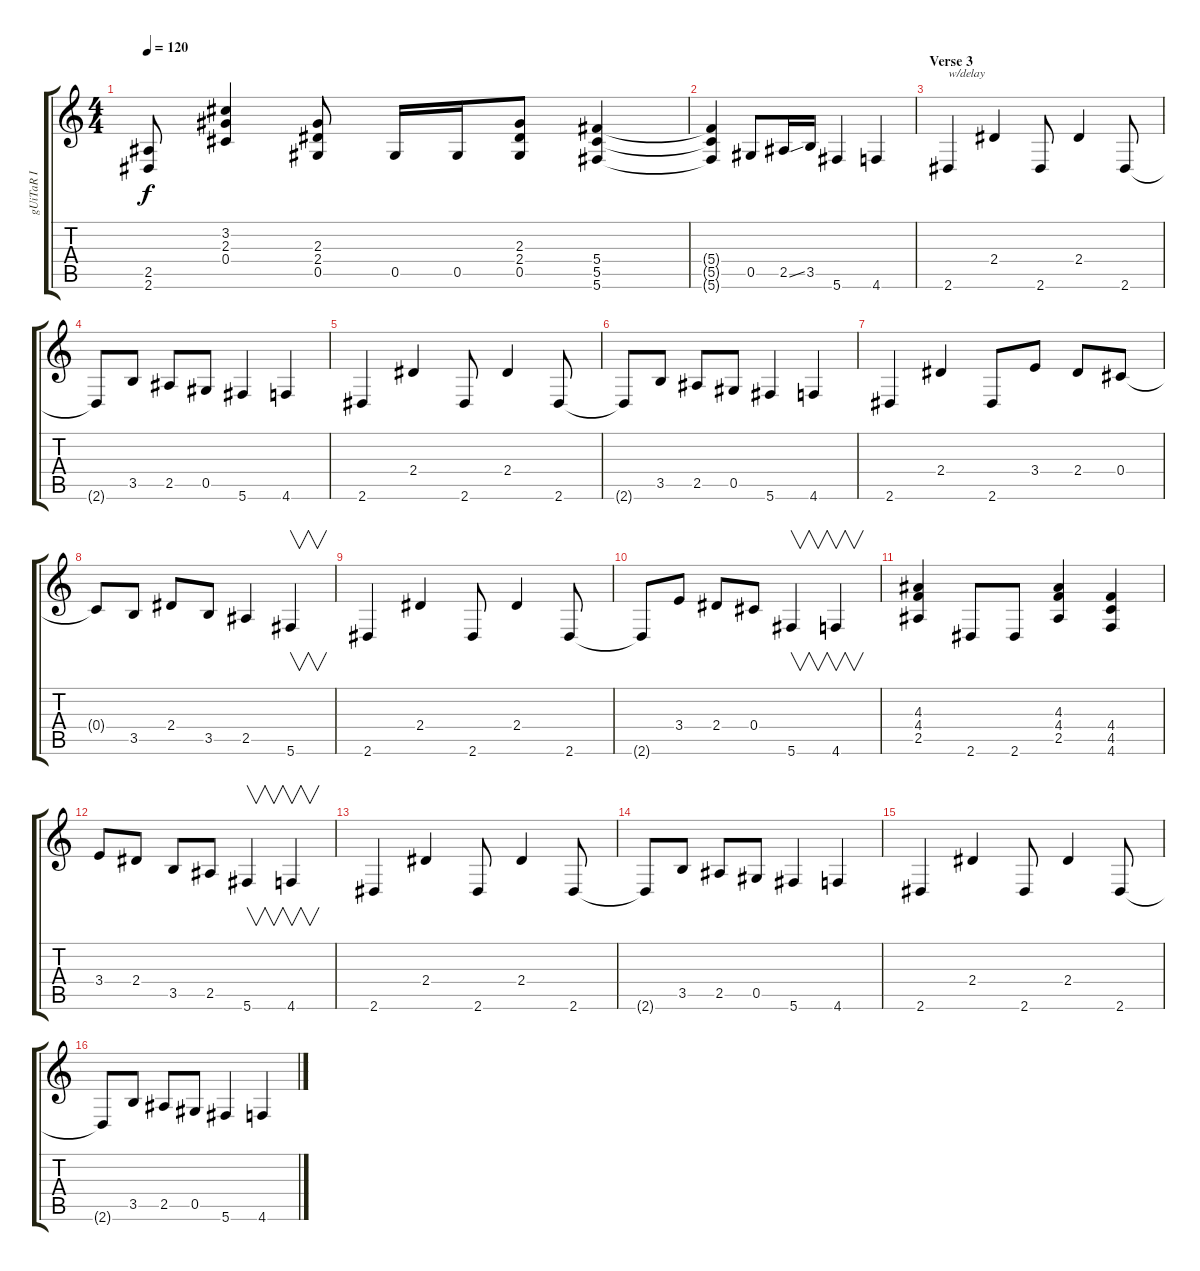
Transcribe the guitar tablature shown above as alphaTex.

\track ("gUiTaR I" "gUiTaR I") {instrument overdrivenguitar}
\staff {score tabs}
\tuning (Eb4 Bb3 Gb3 Db3 Ab2 Db2) {hide}
\ts (4 4)
\tempo 120
\clef g2
\ks c
(2.5 2.6).8{dy f} (3.2 2.3 0.4).4 (2.3 2.4 0.5).8 0.5.16 0.5.16 (2.3 2.4 0.5).8 (5.4 5.5 5.6).4 |
(5.4{t} 5.5{t} 5.6{t}).4 0.5.8 2.5{ss}.16 3.5.16 5.6.4 4.6.4 |
\section ("" "Verse 3")
2.6.4{txt "w/delay" volume 12 instrument electricguitarclean} 2.4.4 2.6.8 2.4.4 2.6.8 |
2.6{t}.8 3.5.8 2.5.8 0.5.8 5.6.4 4.6.4 |
2.6.4 2.4.4 2.6.8 2.4.4 2.6.8 |
2.6{t}.8 3.5.8 2.5.8 0.5.8 5.6.4 4.6.4 |
2.6.4 2.4.4 2.6.8 3.4.8 2.4.8 0.4.8 |
0.4{t}.8 3.5.8 2.4.8 3.5.8 2.5.4 5.6.4{v} |
2.6.4 2.4.4 2.6.8 2.4.4 2.6.8 |
2.6{t}.8 3.4.8 2.4.8 0.4.8 5.6.4{v} 4.6.4{v} |
(4.3 4.4 2.5).4{volume 11 instrument overdrivenguitar} 2.6.8 2.6.8 (4.3 4.4 2.5).4 (4.4 4.5 4.6).4 |
3.4.8 2.4.8 3.5.8 2.5.8 5.6.4{v} 4.6.4{v} |
2.6.4{volume 12 instrument electricguitarclean} 2.4.4 2.6.8 2.4.4 2.6.8 |
2.6{t}.8 3.5.8 2.5.8 0.5.8 5.6.4 4.6.4 |
2.6.4 2.4.4 2.6.8 2.4.4 2.6.8 |
2.6{t}.8 3.5.8 2.5.8 0.5.8 5.6.4 4.6.4
